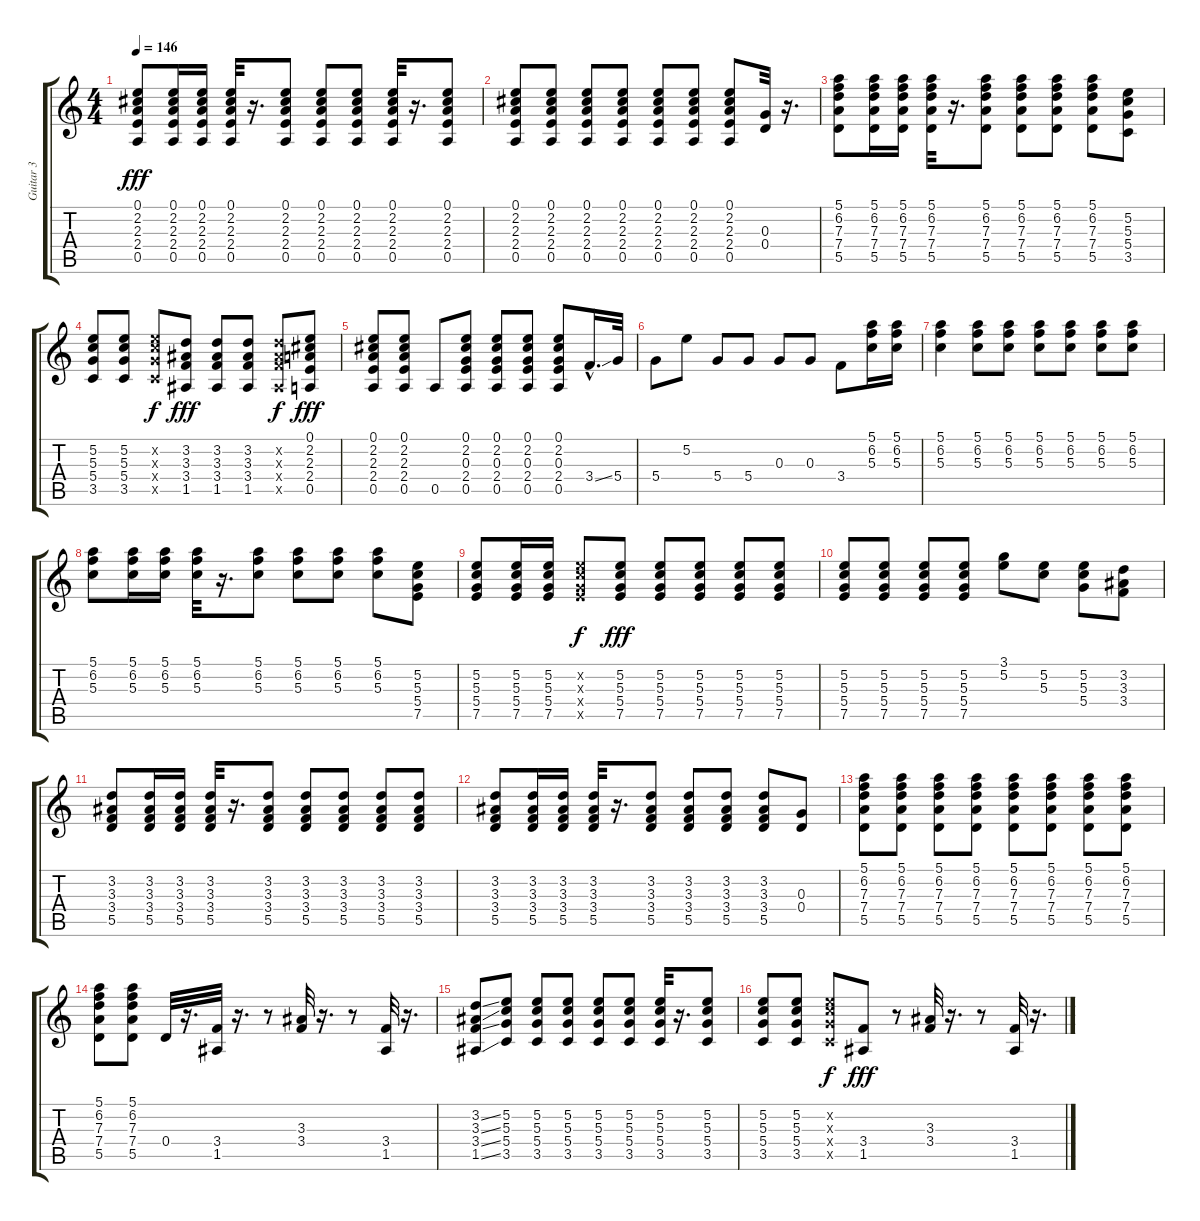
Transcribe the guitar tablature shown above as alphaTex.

\track ("Guitar 3" "Guitar 3") {instrument electricguitarjazz}
\staff {score tabs}
\tuning (E4 B3 G3 D3 A2 E2) {hide}
\ts (4 4)
\tempo 146
\clef g2
\ks c
(0.1 2.2 2.3 2.4 0.5).8{dy fff} (0.1 2.2 2.3 2.4 0.5).16 (0.1 2.2 2.3 2.4 0.5).16 (0.1 2.2 2.3 2.4 0.5).32 r.16{d} (0.1 2.2 2.3 2.4 0.5).8 (0.1 2.2 2.3 2.4 0.5).8 (0.1 2.2 2.3 2.4 0.5).8 (0.1 2.2 2.3 2.4 0.5).32 r.16{d} (0.1 2.2 2.3 2.4 0.5).8 |
(0.1 2.2 2.3 2.4 0.5).8 (0.1 2.2 2.3 2.4 0.5).8 (0.1 2.2 2.3 2.4 0.5).8 (0.1 2.2 2.3 2.4 0.5).8 (0.1 2.2 2.3 2.4 0.5).8 (0.1 2.2 2.3 2.4 0.5).8 (0.1 2.2 2.3 2.4 0.5).8 (0.3 0.4).32 r.16{d} |
(5.1 6.2 7.3 7.4 5.5).8 (5.1 6.2 7.3 7.4 5.5).16 (5.1 6.2 7.3 7.4 5.5).16 (5.1 6.2 7.3 7.4 5.5).32 r.16{d} (5.1 6.2 7.3 7.4 5.5).8 (5.1 6.2 7.3 7.4 5.5).8 (5.1 6.2 7.3 7.4 5.5).8 (5.1 6.2 7.3 7.4 5.5).8 (5.2 5.3 5.4 3.5).8 |
(5.2 5.3 5.4 3.5).8 (5.2 5.3 5.4 3.5).8 (5.2{x} 5.3{x} 5.4{x} 3.5{x}).8{dy f} (3.2 3.3 3.4 1.5).8{dy fff} (3.2 3.3 3.4 1.5).8 (3.2 3.3 3.4 1.5).8 (3.2{x} 3.3{x} 3.4{x} 1.5{x}).8{dy f} (0.1 2.2 2.3 2.4 0.5).8{dy fff} |
(0.1 2.2 2.3 2.4 0.5).8 (0.1 2.2 2.3 2.4 0.5).8 0.5.8 (0.1 2.2 0.3 2.4 0.5).8 (0.1 2.2 0.3 2.4 0.5).8 (0.1 2.2 0.3 2.4 0.5).8 (0.1 2.2 0.3 2.4 0.5).8 3.4{ss hac}.16{d} 5.4.32 |
5.4.8 5.2.8 5.4.8 5.4.8 0.3.8 0.3.8 3.4.8 (5.1 6.2 5.3).16 (5.1 6.2 5.3).16 |
(5.1 6.2 5.3).4 (5.1 6.2 5.3).8 (5.1 6.2 5.3).8 (5.1 6.2 5.3).8 (5.1 6.2 5.3).8 (5.1 6.2 5.3).8 (5.1 6.2 5.3).8 |
(5.1 6.2 5.3).8 (5.1 6.2 5.3).16 (5.1 6.2 5.3).16 (5.1 6.2 5.3).32 r.16{d} (5.1 6.2 5.3).8 (5.1 6.2 5.3).8 (5.1 6.2 5.3).8 (5.1 6.2 5.3).8 (5.2 5.3 5.4 7.5).8 |
(5.2 5.3 5.4 7.5).8 (5.2 5.3 5.4 7.5).16 (5.2 5.3 5.4 7.5).16 (5.2{x} 5.3{x} 5.4{x} 7.5{x}).8{dy f} (5.2 5.3 5.4 7.5).8{dy fff} (5.2 5.3 5.4 7.5).8 (5.2 5.3 5.4 7.5).8 (5.2 5.3 5.4 7.5).8 (5.2 5.3 5.4 7.5).8 |
(5.2 5.3 5.4 7.5).8 (5.2 5.3 5.4 7.5).8 (5.2 5.3 5.4 7.5).8 (5.2 5.3 5.4 7.5).8 (3.1 5.2).8 (5.2 5.3).8 (5.2 5.3 5.4).8 (3.2 3.3 3.4).8 |
(3.2 3.3 3.4 5.5).8 (3.2 3.3 3.4 5.5).16 (3.2 3.3 3.4 5.5).16 (3.2 3.3 3.4 5.5).32 r.16{d} (3.2 3.3 3.4 5.5).8 (3.2 3.3 3.4 5.5).8 (3.2 3.3 3.4 5.5).8 (3.2 3.3 3.4 5.5).8 (3.2 3.3 3.4 5.5).8 |
(3.2 3.3 3.4 5.5).8 (3.2 3.3 3.4 5.5).16 (3.2 3.3 3.4 5.5).16 (3.2 3.3 3.4 5.5).32 r.16{d} (3.2 3.3 3.4 5.5).8 (3.2 3.3 3.4 5.5).8 (3.2 3.3 3.4 5.5).8 (3.2 3.3 3.4 5.5).8 (0.3 0.4).8 |
(5.1 6.2 7.3 7.4 5.5).8 (5.1 6.2 7.3 7.4 5.5).8 (5.1 6.2 7.3 7.4 5.5).8 (5.1 6.2 7.3 7.4 5.5).8 (5.1 6.2 7.3 7.4 5.5).8 (5.1 6.2 7.3 7.4 5.5).8 (5.1 6.2 7.3 7.4 5.5).8 (5.1 6.2 7.3 7.4 5.5).8 |
(5.1 6.2 7.3 7.4 5.5).8 (5.1 6.2 7.3 7.4 5.5).8 0.4.32 r.16{d} (3.4 1.5).32 r.16{d} r.8 (3.3 3.4).32 r.16{d} r.8 (3.4 1.5).32 r.16{d} |
(3.2{ss} 3.3{ss} 3.4{ss} 1.5{ss}).8 (5.2 5.3 5.4 3.5).8 (5.2 5.3 5.4 3.5).8 (5.2 5.3 5.4 3.5).8 (5.2 5.3 5.4 3.5).8 (5.2 5.3 5.4 3.5).8 (5.2 5.3 5.4 3.5).32 r.16{d} (5.2 5.3 5.4 3.5).8 |
(5.2 5.3 5.4 3.5).8 (5.2 5.3 5.4 3.5).8 (5.2{x} 5.3{x} 5.4{x} 3.5{x}).8{dy f} (3.4 1.5).8{dy fff} r.8 (3.3 3.4).32 r.16{d} r.8 (3.4 1.5).32 r.16{d}
